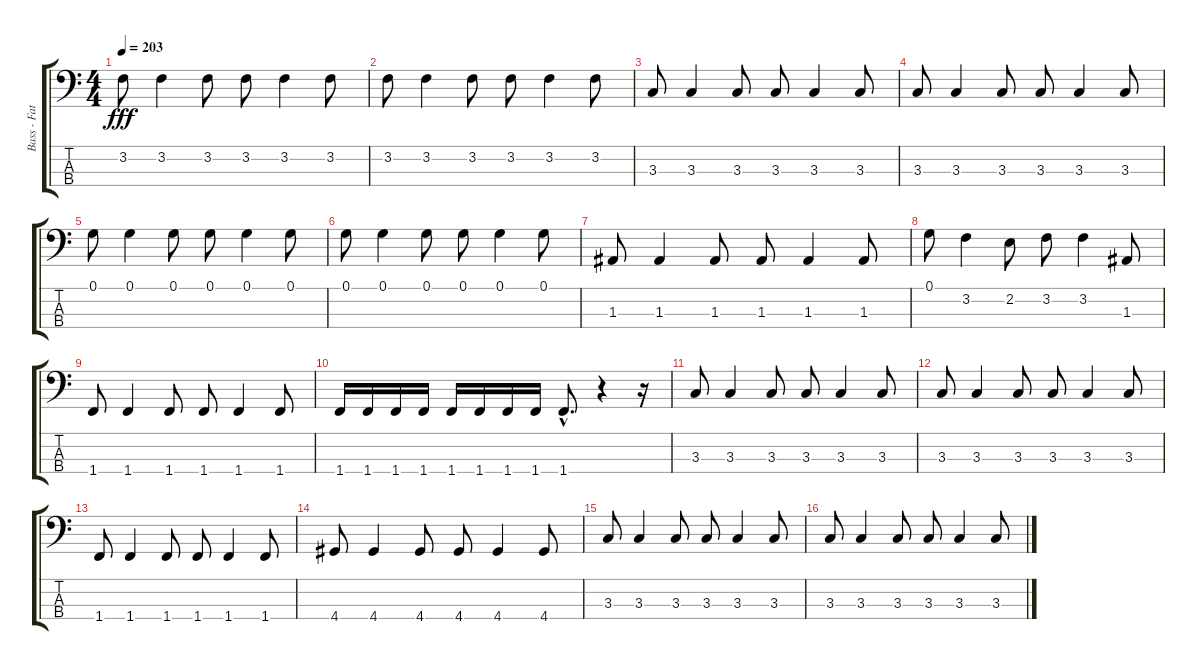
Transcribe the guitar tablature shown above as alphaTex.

\track ("Bass - Fat Mike" "Bass - Fat") {instrument electricbasspick}
\staff {score tabs}
\tuning (G2 D2 A1 E1) {hide}
\ts (4 4)
\tempo 203
\clef f4
\ks c
3.2.8{dy fff} 3.2.4 3.2.8 3.2.8 3.2.4 3.2.8 |
3.2.8 3.2.4 3.2.8 3.2.8 3.2.4 3.2.8 |
3.3.8 3.3.4 3.3.8 3.3.8 3.3.4 3.3.8 |
3.3.8 3.3.4 3.3.8 3.3.8 3.3.4 3.3.8 |
0.1.8 0.1.4 0.1.8 0.1.8 0.1.4 0.1.8 |
0.1.8 0.1.4 0.1.8 0.1.8 0.1.4 0.1.8 |
1.3.8 1.3.4 1.3.8 1.3.8 1.3.4 1.3.8 |
0.1.8 3.2.4 2.2.8 3.2.8 3.2.4 1.3.8 |
1.4.8 1.4.4 1.4.8 1.4.8 1.4.4 1.4.8 |
1.4.16 1.4.16 1.4.16 1.4.16 1.4.16 1.4.16 1.4.16 1.4.16 1.4{hac}.8{d} r.4 r.16 |
3.3.8 3.3.4 3.3.8 3.3.8 3.3.4 3.3.8 |
3.3.8 3.3.4 3.3.8 3.3.8 3.3.4 3.3.8 |
1.4.8 1.4.4 1.4.8 1.4.8 1.4.4 1.4.8 |
4.4.8 4.4.4 4.4.8 4.4.8 4.4.4 4.4.8 |
3.3.8 3.3.4 3.3.8 3.3.8 3.3.4 3.3.8 |
3.3.8 3.3.4 3.3.8 3.3.8 3.3.4 3.3.8
